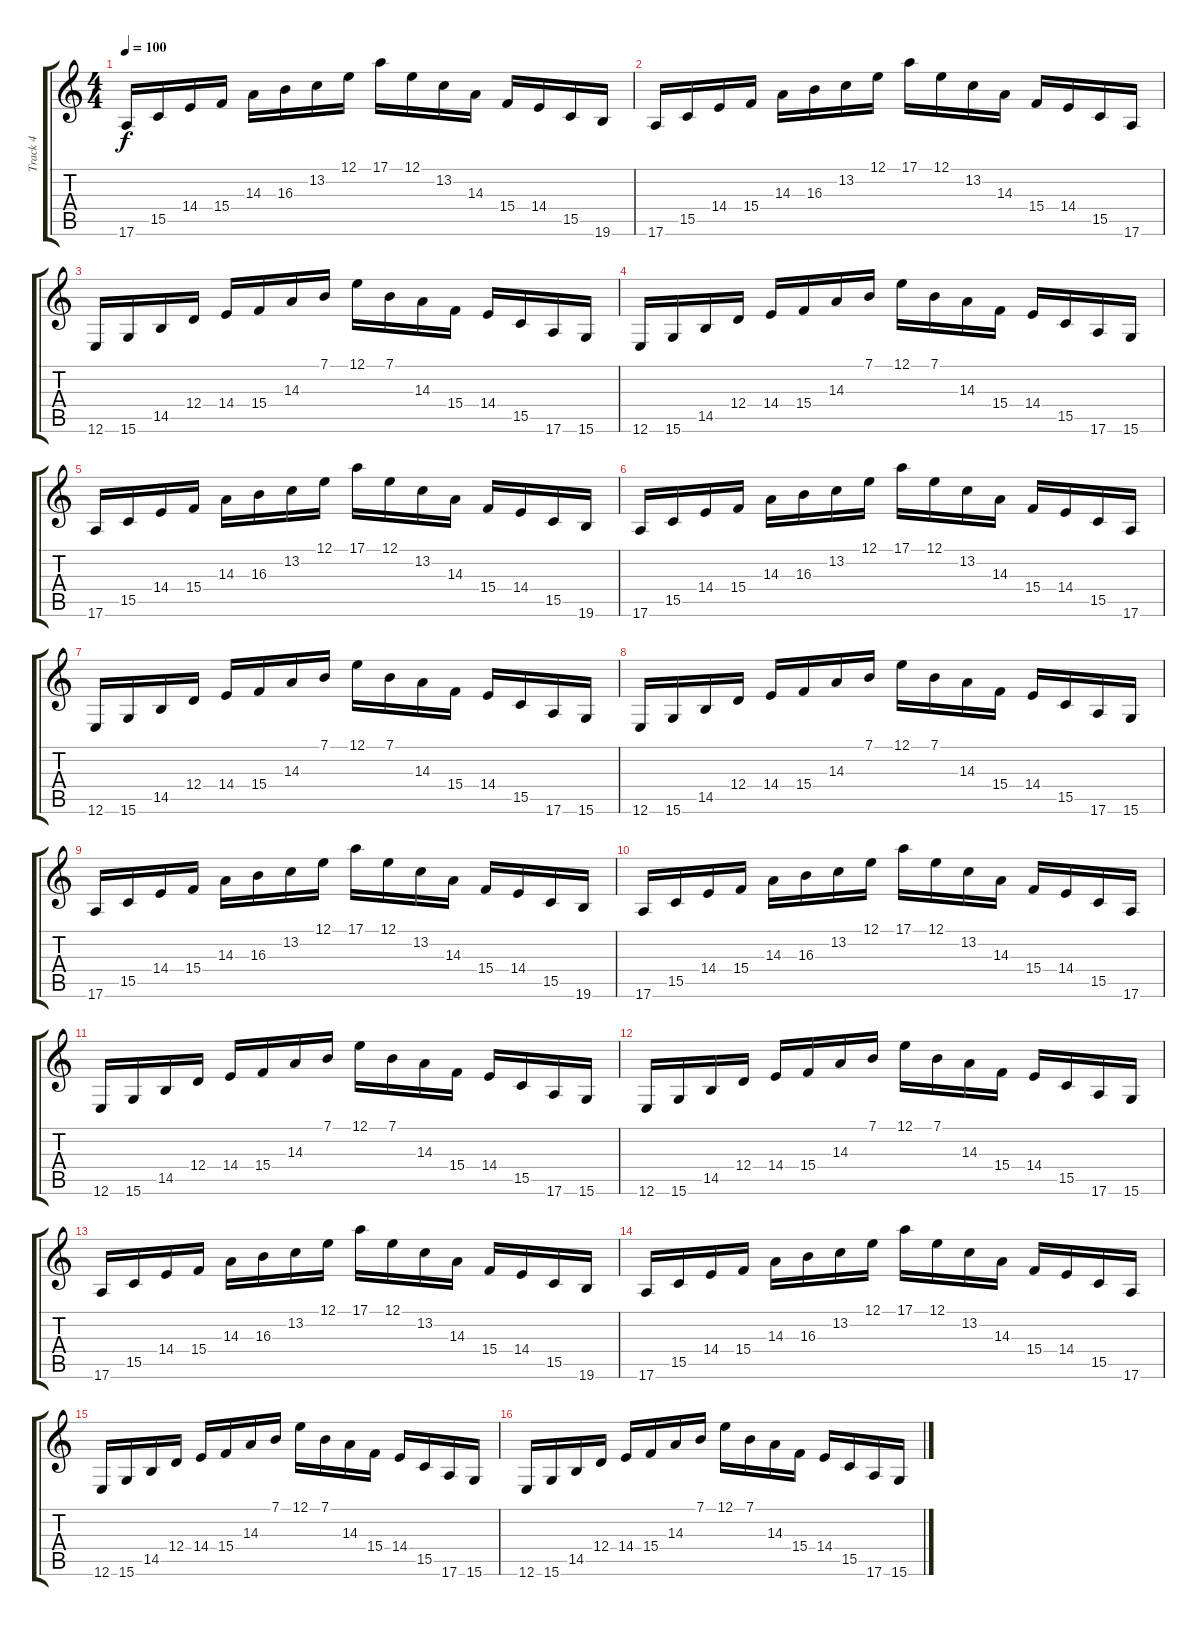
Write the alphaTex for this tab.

\track ("Track 4" "Track 4") {instrument acousticgrandpiano}
\staff {score tabs}
\tuning (E4 B3 G3 D3 A2 E2) {hide}
\ts (4 4)
\tempo 100
\clef g2
\ks c
17.6.16{dy f volume 2 instrument acousticgrandpiano} 15.5.16 14.4.16 15.4.16 14.3.16{volume 16} 16.3.16 13.2.16 12.1.16 17.1.16 12.1.16 13.2.16 14.3.16 15.4.16 14.4.16 15.5.16 19.6.16 |
17.6.16 15.5.16 14.4.16 15.4.16 14.3.16 16.3.16 13.2.16 12.1.16 17.1.16 12.1.16 13.2.16 14.3.16 15.4.16 14.4.16 15.5.16 17.6.16 |
12.6.16 15.6.16 14.5.16 12.4.16 14.4.16 15.4.16 14.3.16 7.1.16 12.1.16 7.1.16 14.3.16 15.4.16 14.4.16 15.5.16 17.6.16 15.6.16 |
12.6.16 15.6.16 14.5.16 12.4.16 14.4.16 15.4.16 14.3.16 7.1.16 12.1.16 7.1.16 14.3.16 15.4.16 14.4.16 15.5.16 17.6.16 15.6.16 |
17.6.16 15.5.16 14.4.16 15.4.16 14.3.16 16.3.16 13.2.16 12.1.16 17.1.16 12.1.16 13.2.16 14.3.16 15.4.16 14.4.16 15.5.16 19.6.16 |
17.6.16 15.5.16 14.4.16 15.4.16 14.3.16 16.3.16 13.2.16 12.1.16 17.1.16 12.1.16 13.2.16 14.3.16 15.4.16 14.4.16 15.5.16 17.6.16 |
12.6.16 15.6.16 14.5.16 12.4.16 14.4.16 15.4.16 14.3.16 7.1.16 12.1.16 7.1.16 14.3.16 15.4.16 14.4.16 15.5.16 17.6.16 15.6.16 |
12.6.16 15.6.16 14.5.16 12.4.16 14.4.16 15.4.16 14.3.16 7.1.16 12.1.16 7.1.16 14.3.16 15.4.16 14.4.16 15.5.16 17.6.16 15.6.16 |
17.6.16 15.5.16 14.4.16 15.4.16 14.3.16 16.3.16 13.2.16 12.1.16 17.1.16 12.1.16 13.2.16 14.3.16 15.4.16 14.4.16 15.5.16 19.6.16 |
17.6.16 15.5.16 14.4.16 15.4.16 14.3.16 16.3.16 13.2.16 12.1.16 17.1.16 12.1.16 13.2.16 14.3.16 15.4.16 14.4.16 15.5.16 17.6.16 |
12.6.16 15.6.16 14.5.16 12.4.16 14.4.16 15.4.16 14.3.16 7.1.16 12.1.16 7.1.16 14.3.16 15.4.16 14.4.16 15.5.16 17.6.16 15.6.16 |
12.6.16 15.6.16 14.5.16 12.4.16 14.4.16 15.4.16 14.3.16 7.1.16 12.1.16 7.1.16 14.3.16 15.4.16 14.4.16 15.5.16 17.6.16 15.6.16 |
17.6.16 15.5.16 14.4.16 15.4.16 14.3.16 16.3.16 13.2.16 12.1.16 17.1.16 12.1.16 13.2.16 14.3.16 15.4.16 14.4.16 15.5.16 19.6.16 |
17.6.16 15.5.16 14.4.16 15.4.16 14.3.16 16.3.16 13.2.16 12.1.16 17.1.16 12.1.16 13.2.16 14.3.16 15.4.16 14.4.16 15.5.16 17.6.16 |
12.6.16 15.6.16 14.5.16 12.4.16 14.4.16 15.4.16 14.3.16 7.1.16 12.1.16 7.1.16 14.3.16 15.4.16 14.4.16 15.5.16 17.6.16 15.6.16 |
12.6.16 15.6.16 14.5.16 12.4.16 14.4.16 15.4.16 14.3.16 7.1.16 12.1.16 7.1.16 14.3.16 15.4.16 14.4.16 15.5.16 17.6.16 15.6.16
